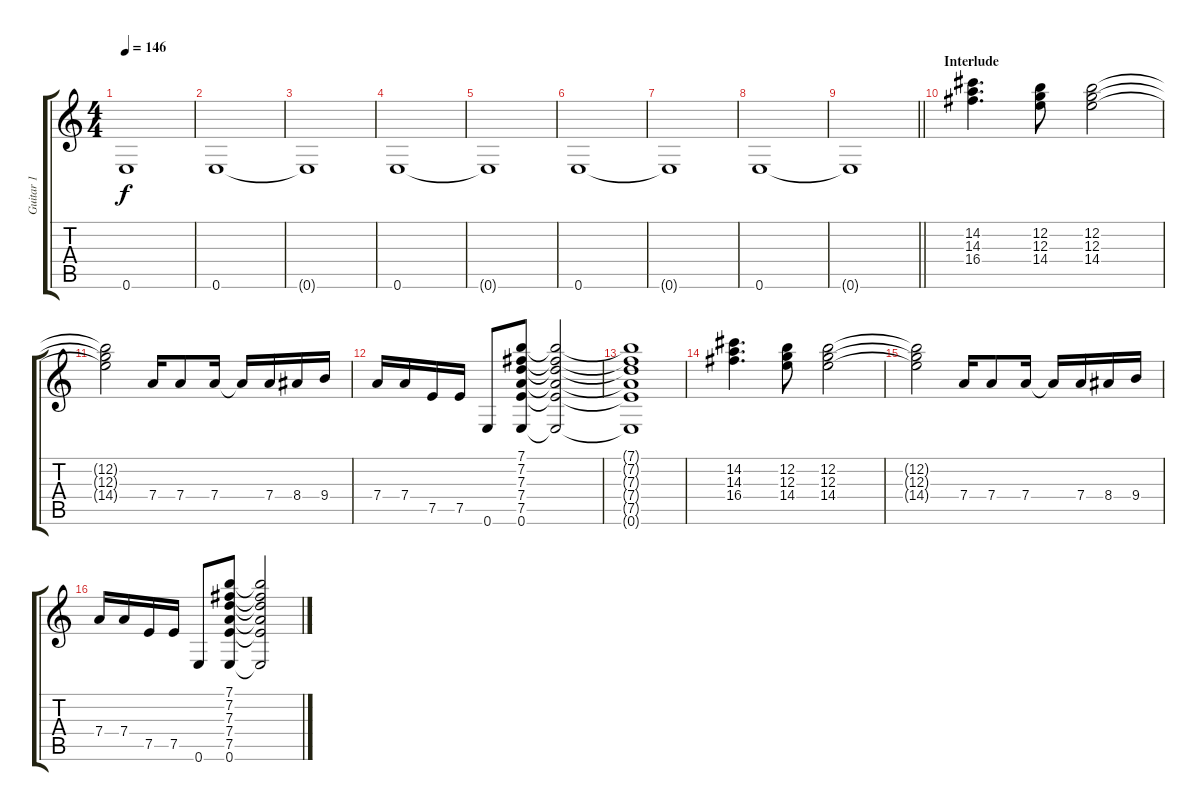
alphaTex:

\track ("Guitar 1" "Guitar 1") {instrument overdrivenguitar}
\staff {score tabs}
\tuning (E4 B3 G3 D3 A2 E2) {hide}
\ts (4 4)
\tempo 146
\clef g2
\ks c
0.6{t}.1{dy f} |
0.6.1 |
0.6{t}.1 |
0.6.1 |
0.6{t}.1 |
0.6.1 |
0.6{t}.1 |
0.6.1 |
\barLineRight lightlight
0.6{t}.1 |
\section ("" "Interlude")
(14.2 14.3 16.4).4{d} (12.2 12.3 14.4).8 (12.2 12.3 14.4).2 |
(12.2{t} 12.3{t} 14.4{t}).2 7.4.16 7.4.8 7.4.16 7.4{t}.16 7.4.16 8.4.16 9.4.16 |
7.4.16 7.4.16 7.5.16 7.5.16 0.6.8 (7.1 7.2 7.3 7.4 7.5 0.6).8 (7.1{t} 7.2{t} 7.3{t} 7.4{t} 7.5{t} 0.6{t}).2 |
(7.1{t} 7.2{t} 7.3{t} 7.4{t} 7.5{t} 0.6{t}).1 |
(14.2 14.3 16.4).4{d} (12.2 12.3 14.4).8 (12.2 12.3 14.4).2 |
(12.2{t} 12.3{t} 14.4{t}).2 7.4.16 7.4.8 7.4.16 7.4{t}.16 7.4.16 8.4.16 9.4.16 |
7.4.16 7.4.16 7.5.16 7.5.16 0.6.8 (7.1 7.2 7.3 7.4 7.5 0.6).8 (7.1{t} 7.2{t} 7.3{t} 7.4{t} 7.5{t} 0.6{t}).2
